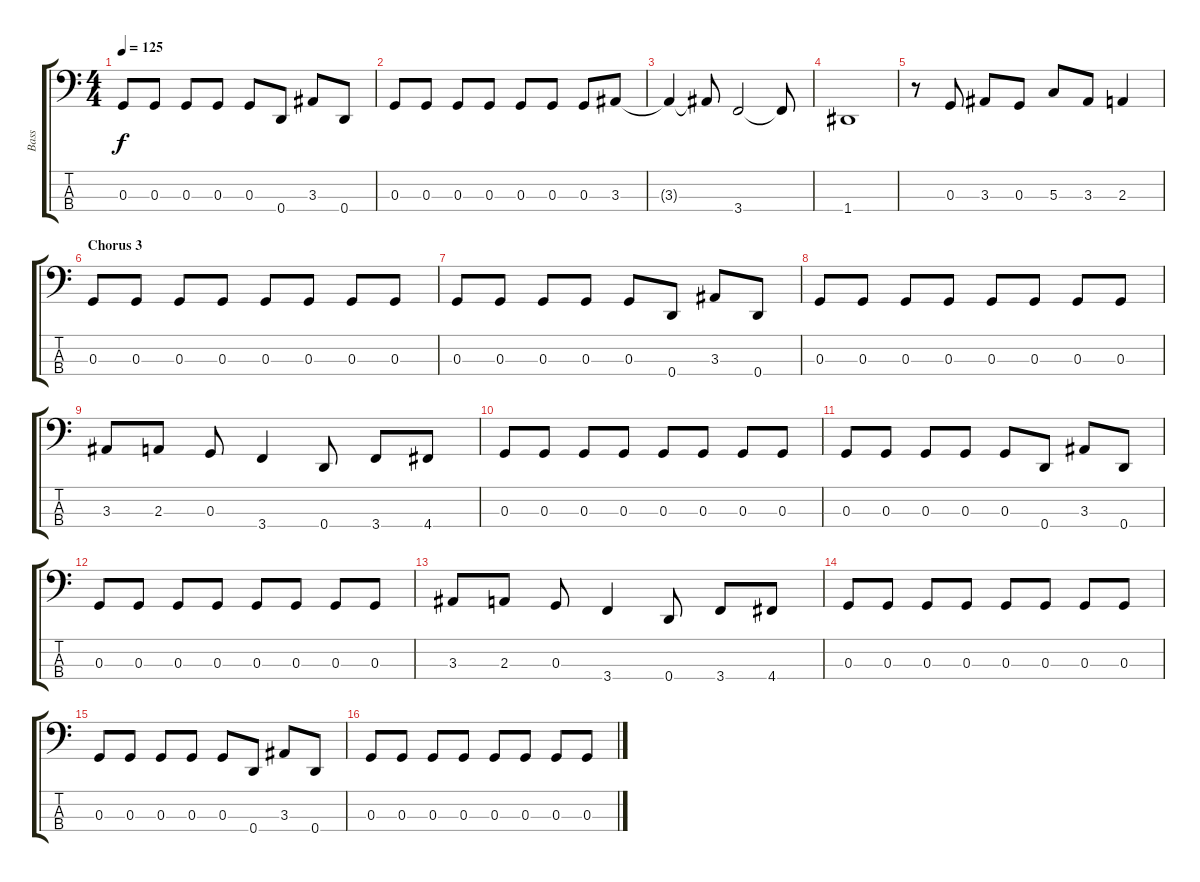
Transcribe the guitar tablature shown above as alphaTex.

\track ("Bass" "Bass") {instrument electricbassfinger}
\staff {score tabs}
\tuning (F2 C2 G1 D1) {hide}
\ts (4 4)
\tempo 125
\clef f4
\ks c
0.3.8{dy f} 0.3.8 0.3.8 0.3.8 0.3.8 0.4.8 3.3.8 0.4.8 |
0.3.8 0.3.8 0.3.8 0.3.8 0.3.8 0.3.8 0.3.8 3.3.8 |
3.3{t}.4 3.3{t}.8 3.4.2 3.4{t}.8 |
1.4.1 |
r.8 0.3.8 3.3.8 0.3.8 5.3.8 3.3.8 2.3.4 |
\section ("" "Chorus 3")
0.3.8 0.3.8 0.3.8 0.3.8 0.3.8 0.3.8 0.3.8 0.3.8 |
0.3.8 0.3.8 0.3.8 0.3.8 0.3.8 0.4.8 3.3.8 0.4.8 |
0.3.8 0.3.8 0.3.8 0.3.8 0.3.8 0.3.8 0.3.8 0.3.8 |
3.3.8 2.3.8 0.3.8 3.4.4 0.4.8 3.4.8 4.4.8 |
0.3.8 0.3.8 0.3.8 0.3.8 0.3.8 0.3.8 0.3.8 0.3.8 |
0.3.8 0.3.8 0.3.8 0.3.8 0.3.8 0.4.8 3.3.8 0.4.8 |
0.3.8 0.3.8 0.3.8 0.3.8 0.3.8 0.3.8 0.3.8 0.3.8 |
3.3.8 2.3.8 0.3.8 3.4.4 0.4.8 3.4.8 4.4.8 |
0.3.8 0.3.8 0.3.8 0.3.8 0.3.8 0.3.8 0.3.8 0.3.8 |
0.3.8 0.3.8 0.3.8 0.3.8 0.3.8 0.4.8 3.3.8 0.4.8 |
0.3.8 0.3.8 0.3.8 0.3.8 0.3.8 0.3.8 0.3.8 0.3.8
